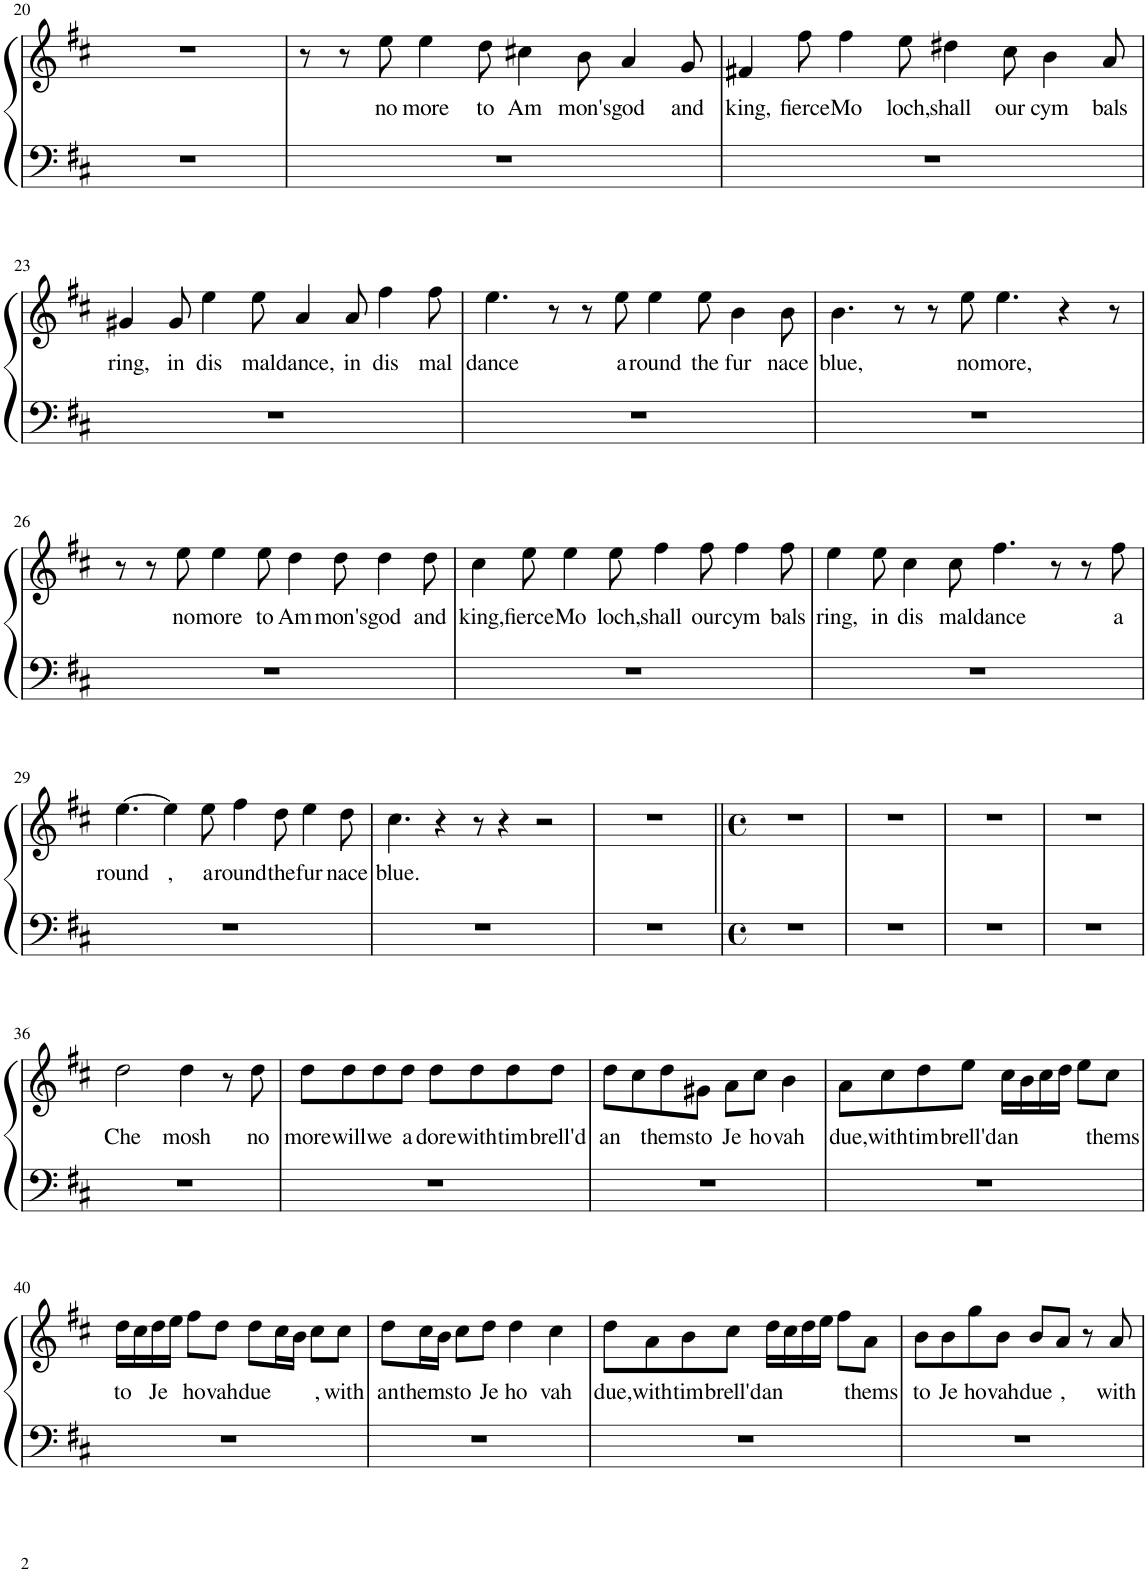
**kern	**kern	**text
*part1	*part1	*part1
*staff2	*staff1	*staff1
*I"Piano	*	*
*I'Pno.	*	*
!!LO:PB:g=z
*clefF4	*clefG2	*
*k[f#c#]	*k[f#c#]	*
*M12/8	*M12/8	*
=20	=20	=20
1.r	1.r	.
=21	=21	=21
1.r	8r	.
.	8r	.
!	!	!LO:LY:b
.	8ee\	no
!	!	!LO:LY:b
.	4ee\	more
!	!	!LO:LY:b
.	8dd\	to
!	!	!LO:LY:b
.	4cc#X\	Am
!	!	!LO:LY:b
.	8b\	mon's
!	!	!LO:LY:b
.	4a/	god
!	!	!LO:LY:b
.	8g/	and
=22	=22	=22
!	!	!LO:LY:b
1.r	4f#X/	king,
!	!	!LO:LY:b
.	8ff#\	fierce
!	!	!LO:LY:b
.	4ff#\	Mo
!	!	!LO:LY:b
.	8ee\	loch,
!	!	!LO:LY:b
.	4dd#X\	shall
!	!	!LO:LY:b
.	8cc#\	our
!	!	!LO:LY:b
.	4b\	cym
!	!	!LO:LY:b
.	8a/	bals
!!LO:LB:g=z
=23	=23	=23
!	!	!LO:LY:b
1.r	4g#X/	ring,
!	!	!LO:LY:b
.	8g#/	in
!	!	!LO:LY:b
.	4ee\	dis
!	!	!LO:LY:b
.	8ee\	mal
!	!	!LO:LY:b
.	4a/	dance,
!	!	!LO:LY:b
.	8a/	in
!	!	!LO:LY:b
.	4ff#\	dis
!	!	!LO:LY:b
.	8ff#\	mal
=24	=24	=24
!	!	!LO:LY:b
1.r	4.ee\	dance
.	8r	.
.	8r	.
!	!	!LO:LY:b
.	8ee\	a
!	!	!LO:LY:b
.	4ee\	round
!	!	!LO:LY:b
.	8ee\	the
!	!	!LO:LY:b
.	4b\	fur
!	!	!LO:LY:b
.	8b\	nace
=25	=25	=25
!	!	!LO:LY:b
1.r	4.b\	blue,
.	8r	.
.	8r	.
!	!	!LO:LY:b
.	8ee\	no
!	!	!LO:LY:b
.	4.ee\	more,
.	4r	.
.	8r	.
!!LO:LB:g=z
=26	=26	=26
1.r	8r	.
.	8r	.
!	!	!LO:LY:b
.	8ee\	no
!	!	!LO:LY:b
.	4ee\	more
!	!	!LO:LY:b
.	8ee\	to
!	!	!LO:LY:b
.	4dd\	Am
!	!	!LO:LY:b
.	8dd\	mon's
!	!	!LO:LY:b
.	4dd\	god
!	!	!LO:LY:b
.	8dd\	and
=27	=27	=27
!	!	!LO:LY:b
1.r	4cc#\	king,
!	!	!LO:LY:b
.	8ee\	fierce
!	!	!LO:LY:b
.	4ee\	Mo
!	!	!LO:LY:b
.	8ee\	loch,
!	!	!LO:LY:b
.	4ff#\	shall
!	!	!LO:LY:b
.	8ff#\	our
!	!	!LO:LY:b
.	4ff#\	cym
!	!	!LO:LY:b
.	8ff#\	bals
=28	=28	=28
!	!	!LO:LY:b
1.r	4ee\	ring,
!	!	!LO:LY:b
.	8ee\	in
!	!	!LO:LY:b
.	4cc#\	dis
!	!	!LO:LY:b
.	8cc#\	mal
!	!	!LO:LY:b
.	4.ff#\	dance
.	8r	.
.	8r	.
!	!	!LO:LY:b
.	8ff#\	a
!!LO:LB:g=z
=29	=29	=29
!	!	!LO:LY:b
1.r	[4.ee\	round
!	!	!LO:LY:b
.	4ee\]	,
!	!	!LO:LY:b
.	8ee\	a
!	!	!LO:LY:b
.	4ff#\	round
!	!	!LO:LY:b
.	8dd\	the
!	!	!LO:LY:b
.	4ee\	fur
!	!	!LO:LY:b
.	8dd\	nace
=30	=30	=30
!	!	!LO:LY:b
1.r	4.cc#\	blue.
.	4r	.
.	8r	.
.	4r	.
.	2r	.
=31	=31	=31
1.r	1.r	.
=32||	=32||	=32||
*M4/4	*M4/4	*
*met(c)	*met(c)	*
1r	1r	.
=33	=33	=33
1r	1r	.
=34	=34	=34
1r	1r	.
=35	=35	=35
1r	1r	.
!!LO:LB:g=z
=36	=36	=36
!	!	!LO:LY:b
1r	2dd\	Che
!	!	!LO:LY:b
.	4dd\	mosh
.	8r	.
!	!	!LO:LY:b
.	8dd\	no
=37	=37	=37
!	!	!LO:LY:b
1r	8dd\L	more
!	!	!LO:LY:b
.	8dd\	will
!	!	!LO:LY:b
.	8dd\	we
!	!	!LO:LY:b
.	8dd\J	a
!	!	!LO:LY:b
.	8dd\L	dore
!	!	!LO:LY:b
.	8dd\	with
!	!	!LO:LY:b
.	8dd\	tim
!	!	!LO:LY:b
.	8dd\J	brell'd
=38	=38	=38
!	!	!LO:LY:b
1r	8dd\L	an
.	8cc#\	.
!	!	!LO:LY:b
.	8dd\	thems
!	!	!LO:LY:b
.	8g#X\J	to
!	!	!LO:LY:b
.	8a\L	Je
!	!	!LO:LY:b
.	8cc#\J	ho
!	!	!LO:LY:b
.	4b\	vah
=39	=39	=39
!	!	!LO:LY:b
1r	8a\L	due,
!	!	!LO:LY:b
.	8cc#\	with
!	!	!LO:LY:b
.	8dd\	tim
!	!	!LO:LY:b
.	8ee\J	brell'd
!	!	!LO:LY:b
.	16cc#\LL	an
.	16b\	.
.	16cc#\	.
.	16dd\JJ	.
.	8ee\L	.
!	!	!LO:LY:b
.	8cc#\J	thems
!!LO:LB:g=z
=40	=40	=40
!	!	!LO:LY:b
1r	16dd\LL	to
.	16cc#\	.
!	!	!LO:LY:b
.	16dd\	Je
.	16ee\JJ	.
!	!	!LO:LY:b
.	8ff#\L	ho
!	!	!LO:LY:b
.	8dd\J	vah
!	!	!LO:LY:b
.	8dd\L	due
.	16cc#\L	.
.	16b\JJ	.
!	!	!LO:LY:b
.	8cc#\L	,
!	!	!LO:LY:b
.	8cc#\J	with
=41	=41	=41
!	!	!LO:LY:b
1r	8dd\L	an
!	!	!LO:LY:b
.	16cc#\L	thems
.	16b\JJ	.
!	!	!LO:LY:b
.	8cc#\L	to
!	!	!LO:LY:b
.	8dd\J	Je
!	!	!LO:LY:b
.	4dd\	ho
!	!	!LO:LY:b
.	4cc#\	vah
=42	=42	=42
!	!	!LO:LY:b
1r	8dd\L	due,
!	!	!LO:LY:b
.	8a\	with
!	!	!LO:LY:b
.	8b\	tim
!	!	!LO:LY:b
.	8cc#\J	brell'd
!	!	!LO:LY:b
.	16dd\LL	an
.	16cc#\	.
.	16dd\	.
.	16ee\JJ	.
.	8ff#\L	.
!	!	!LO:LY:b
.	8a\J	thems
=43	=43	=43
!	!	!LO:LY:b
1r	8b\L	to
!	!	!LO:LY:b
.	8b\	Je
!	!	!LO:LY:b
.	8gg\	ho
!	!	!LO:LY:b
.	8b\J	vah
!	!	!LO:LY:b
.	8b/L	due
!	!	!LO:LY:b
.	8a/J	,
.	8r	.
!	!	!LO:LY:b
.	8a/	with
=	=	=
*-	*-	*-
